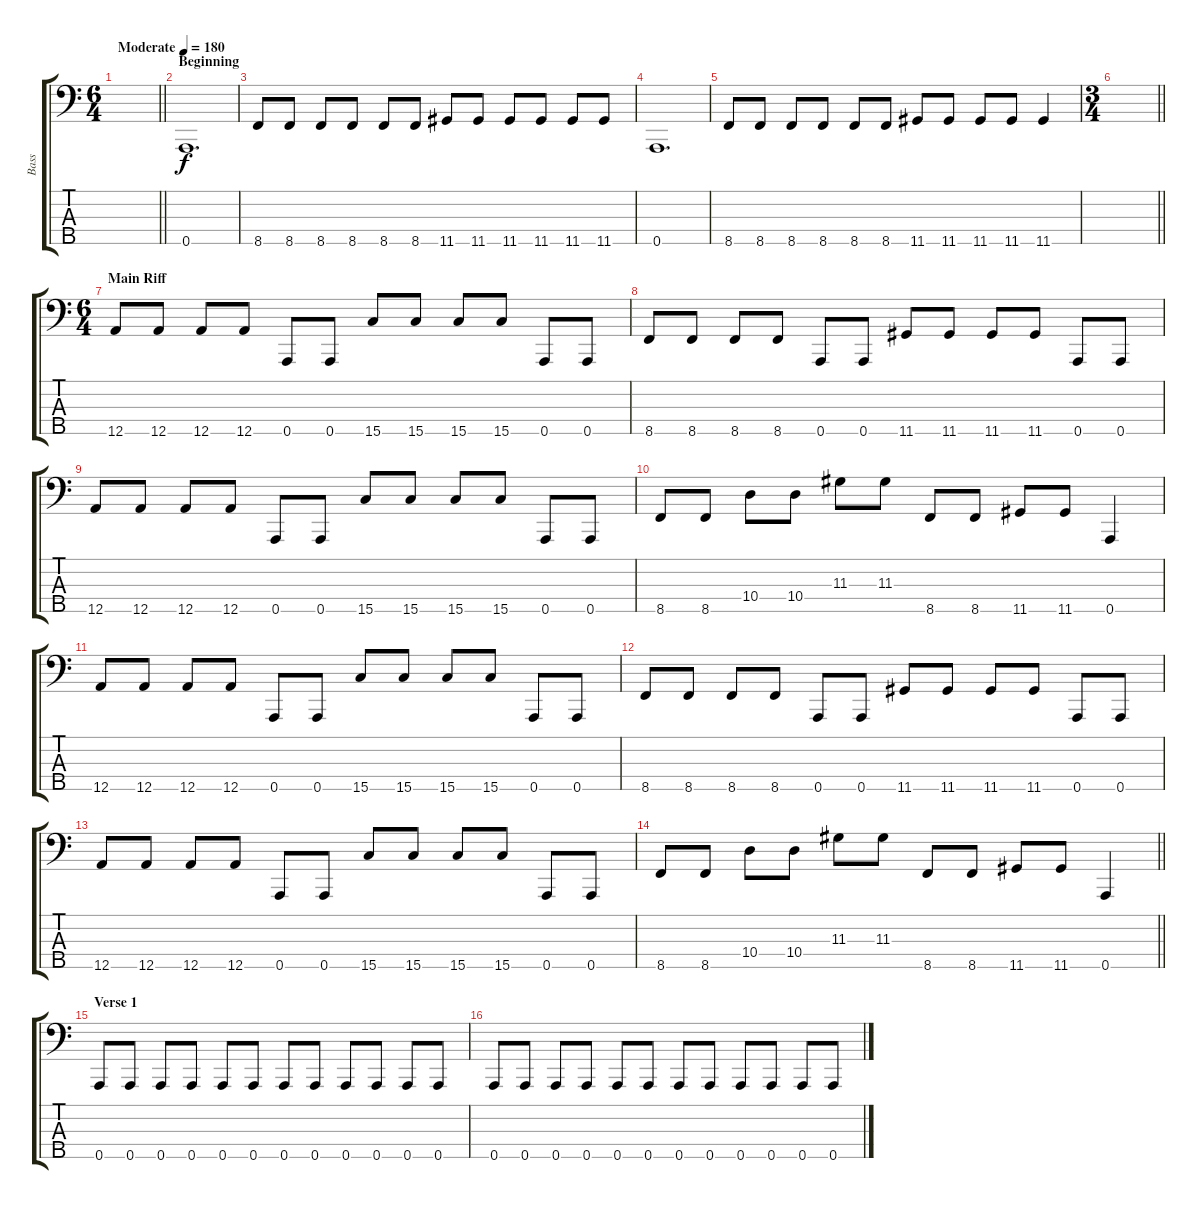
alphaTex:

\track ("Bass" "Bass") {instrument electricbasspick}
\staff {score tabs}
\tuning (G2 D2 A1 E1 A0) {hide}
\ts (6 4)
\tempo (180 "Moderate")
\clef f4
\barLineRight lightlight
\ks c
|
\section ("" "Beginning")
0.5.1{d} |
8.5.8 8.5.8 8.5.8 8.5.8 8.5.8 8.5.8 11.5.8 11.5.8 11.5.8 11.5.8 11.5.8 11.5.8 |
0.5.1{d} |
8.5.8 8.5.8 8.5.8 8.5.8 8.5.8 8.5.8 11.5.8 11.5.8 11.5.8 11.5.8 11.5.4 |
\ts (3 4)
\barLineRight lightlight
|
\ts (6 4)
\section ("" "Main Riff")
12.5.8 12.5.8 12.5.8 12.5.8 0.5.8 0.5.8 15.5.8 15.5.8 15.5.8 15.5.8 0.5.8 0.5.8 |
8.5.8 8.5.8 8.5.8 8.5.8 0.5.8 0.5.8 11.5.8 11.5.8 11.5.8 11.5.8 0.5.8 0.5.8 |
12.5.8 12.5.8 12.5.8 12.5.8 0.5.8 0.5.8 15.5.8 15.5.8 15.5.8 15.5.8 0.5.8 0.5.8 |
8.5.8 8.5.8 10.4.8 10.4.8 11.3.8 11.3.8 8.5.8 8.5.8 11.5.8 11.5.8 0.5.4 |
12.5.8 12.5.8 12.5.8 12.5.8 0.5.8 0.5.8 15.5.8 15.5.8 15.5.8 15.5.8 0.5.8 0.5.8 |
8.5.8 8.5.8 8.5.8 8.5.8 0.5.8 0.5.8 11.5.8 11.5.8 11.5.8 11.5.8 0.5.8 0.5.8 |
12.5.8 12.5.8 12.5.8 12.5.8 0.5.8 0.5.8 15.5.8 15.5.8 15.5.8 15.5.8 0.5.8 0.5.8 |
\barLineRight lightlight
8.5.8 8.5.8 10.4.8 10.4.8 11.3.8 11.3.8 8.5.8 8.5.8 11.5.8 11.5.8 0.5.4 |
\section ("" "Verse 1")
0.5.8 0.5.8 0.5.8 0.5.8 0.5.8 0.5.8 0.5.8 0.5.8 0.5.8 0.5.8 0.5.8 0.5.8 |
0.5.8 0.5.8 0.5.8 0.5.8 0.5.8 0.5.8 0.5.8 0.5.8 0.5.8 0.5.8 0.5.8 0.5.8
